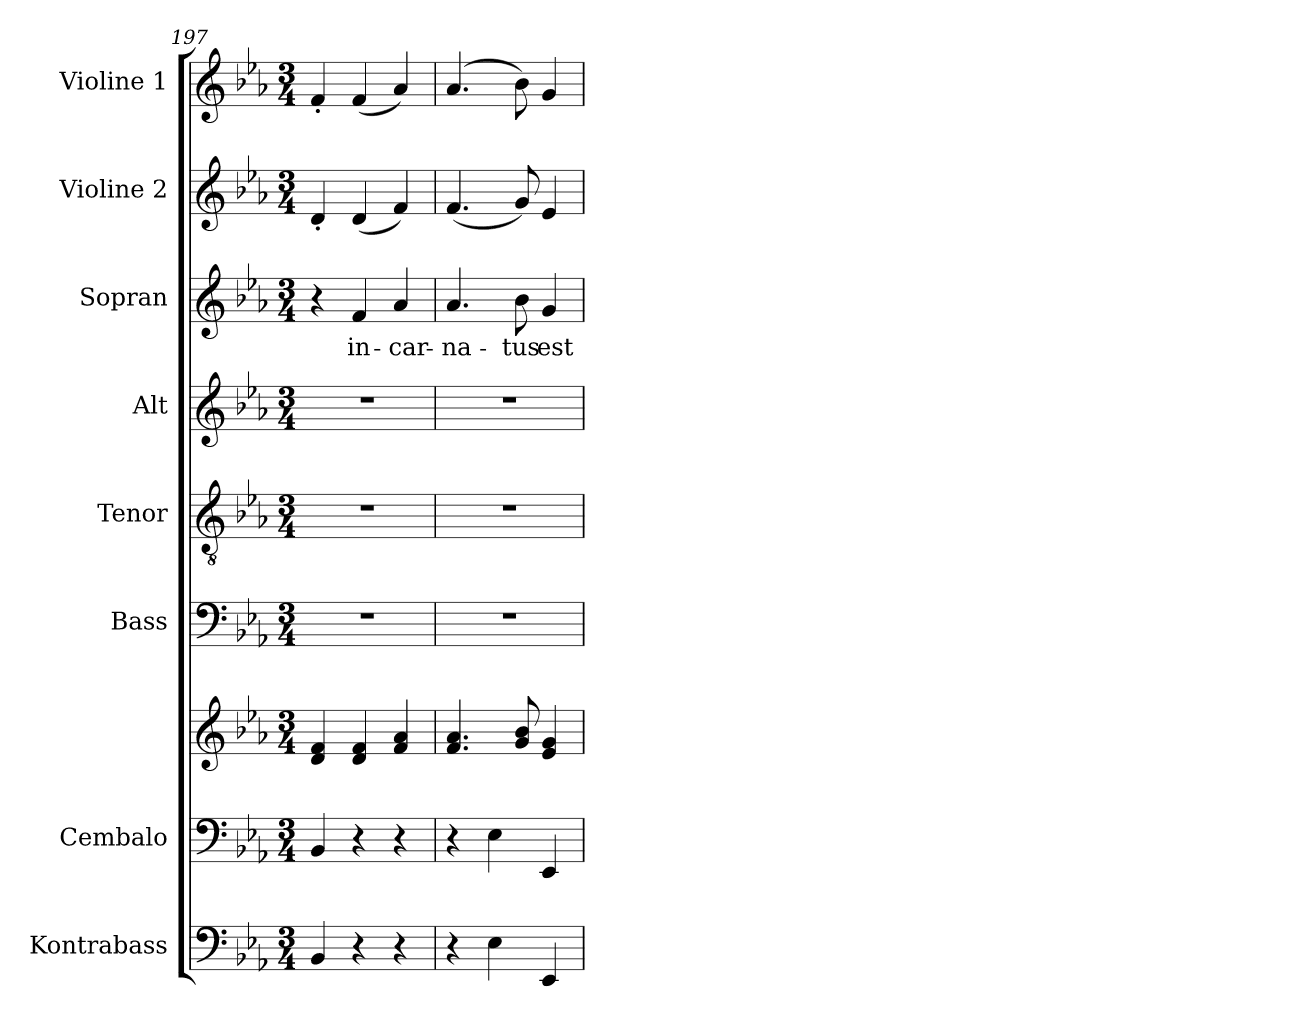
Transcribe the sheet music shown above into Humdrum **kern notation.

**kern	**kern	**kern	**kern	**kern	**kern	**kern	**text	**kern	**kern
*part8	*part7	*part7	*part6	*part5	*part4	*part3	*part3	*part2	*part1
*staff9	*staff8	*staff7	*staff6	*staff5	*staff4	*staff3	*staff3	*staff2	*staff1
*I"Kontrabass	*I"Cembalo	*	*I"Bass	*I"Tenor	*I"Alt	*I"Sopran	*	*I"Violine 2	*I"Violine 1
*I'Kb.	*I'Cemb.	*	*I'B.	*I'T.	*I'A.	*I'S.	*	*I'Vl. 2	*I'Vl. 1
*clefF4	*clefF4	*clefG2	*clefF4	*clefGv2	*clefG2	*clefG2	*	*clefG2	*clefG2
*ITrd7c12	*	*	*	*	*	*	*	*	*
*k[b-e-a-]	*k[b-e-a-]	*k[b-e-a-]	*k[b-e-a-]	*k[b-e-a-]	*k[b-e-a-]	*k[b-e-a-]	*	*k[b-e-a-]	*k[b-e-a-]
*E-:	*E-:	*E-:	*E-:	*E-:	*E-:	*E-:	*	*E-:	*E-:
*M3/4	*M3/4	*M3/4	*M3/4	*M3/4	*M3/4	*M3/4	*	*M3/4	*M3/4
=197	=197	=197	=197	=197	=197	=197	=197	=197	=197
4BBB-/	4BB-/	4d/ 4f/	2.r	2.r	2.r	4r	.	4d'</	4f'</
!	!	!	!	!	!	!	!LO:LY:b	!	!
4r	4r	4d/ 4f/	.	.	.	4f/	in-	(<4d/	(<4f/
!	!	!	!	!	!	!	!LO:LY:b	!	!
4r	4r	4f/ 4a-/	.	.	.	4a-/	-car-	4f/)	4a-/)
=198	=198	=198	=198	=198	=198	=198	=198	=198	=198
!	!	!	!	!	!	!	!LO:LY:b	!	!
4r	4r	4.f/ 4.a-/	2.r	2.r	2.r	4.a-/	-na-	(<4.f/	(4.a-/
4EE-\	4E-\	.	.	.	.	.	.	.	.
!	!	!	!	!	!	!	!LO:LY:b	!	!
.	.	8g/ 8b-/	.	.	.	8b-\	-tus	8g/)	8b-\)
!	!	!	!	!	!	!	!LO:LY:b	!	!
4EEE-/	4EE-/	4e-/ 4g/	.	.	.	4g/	est	4e-/	4g/
=	=	=	=	=	=	=	=	=	=
*-	*-	*-	*-	*-	*-	*-	*-	*-	*-
